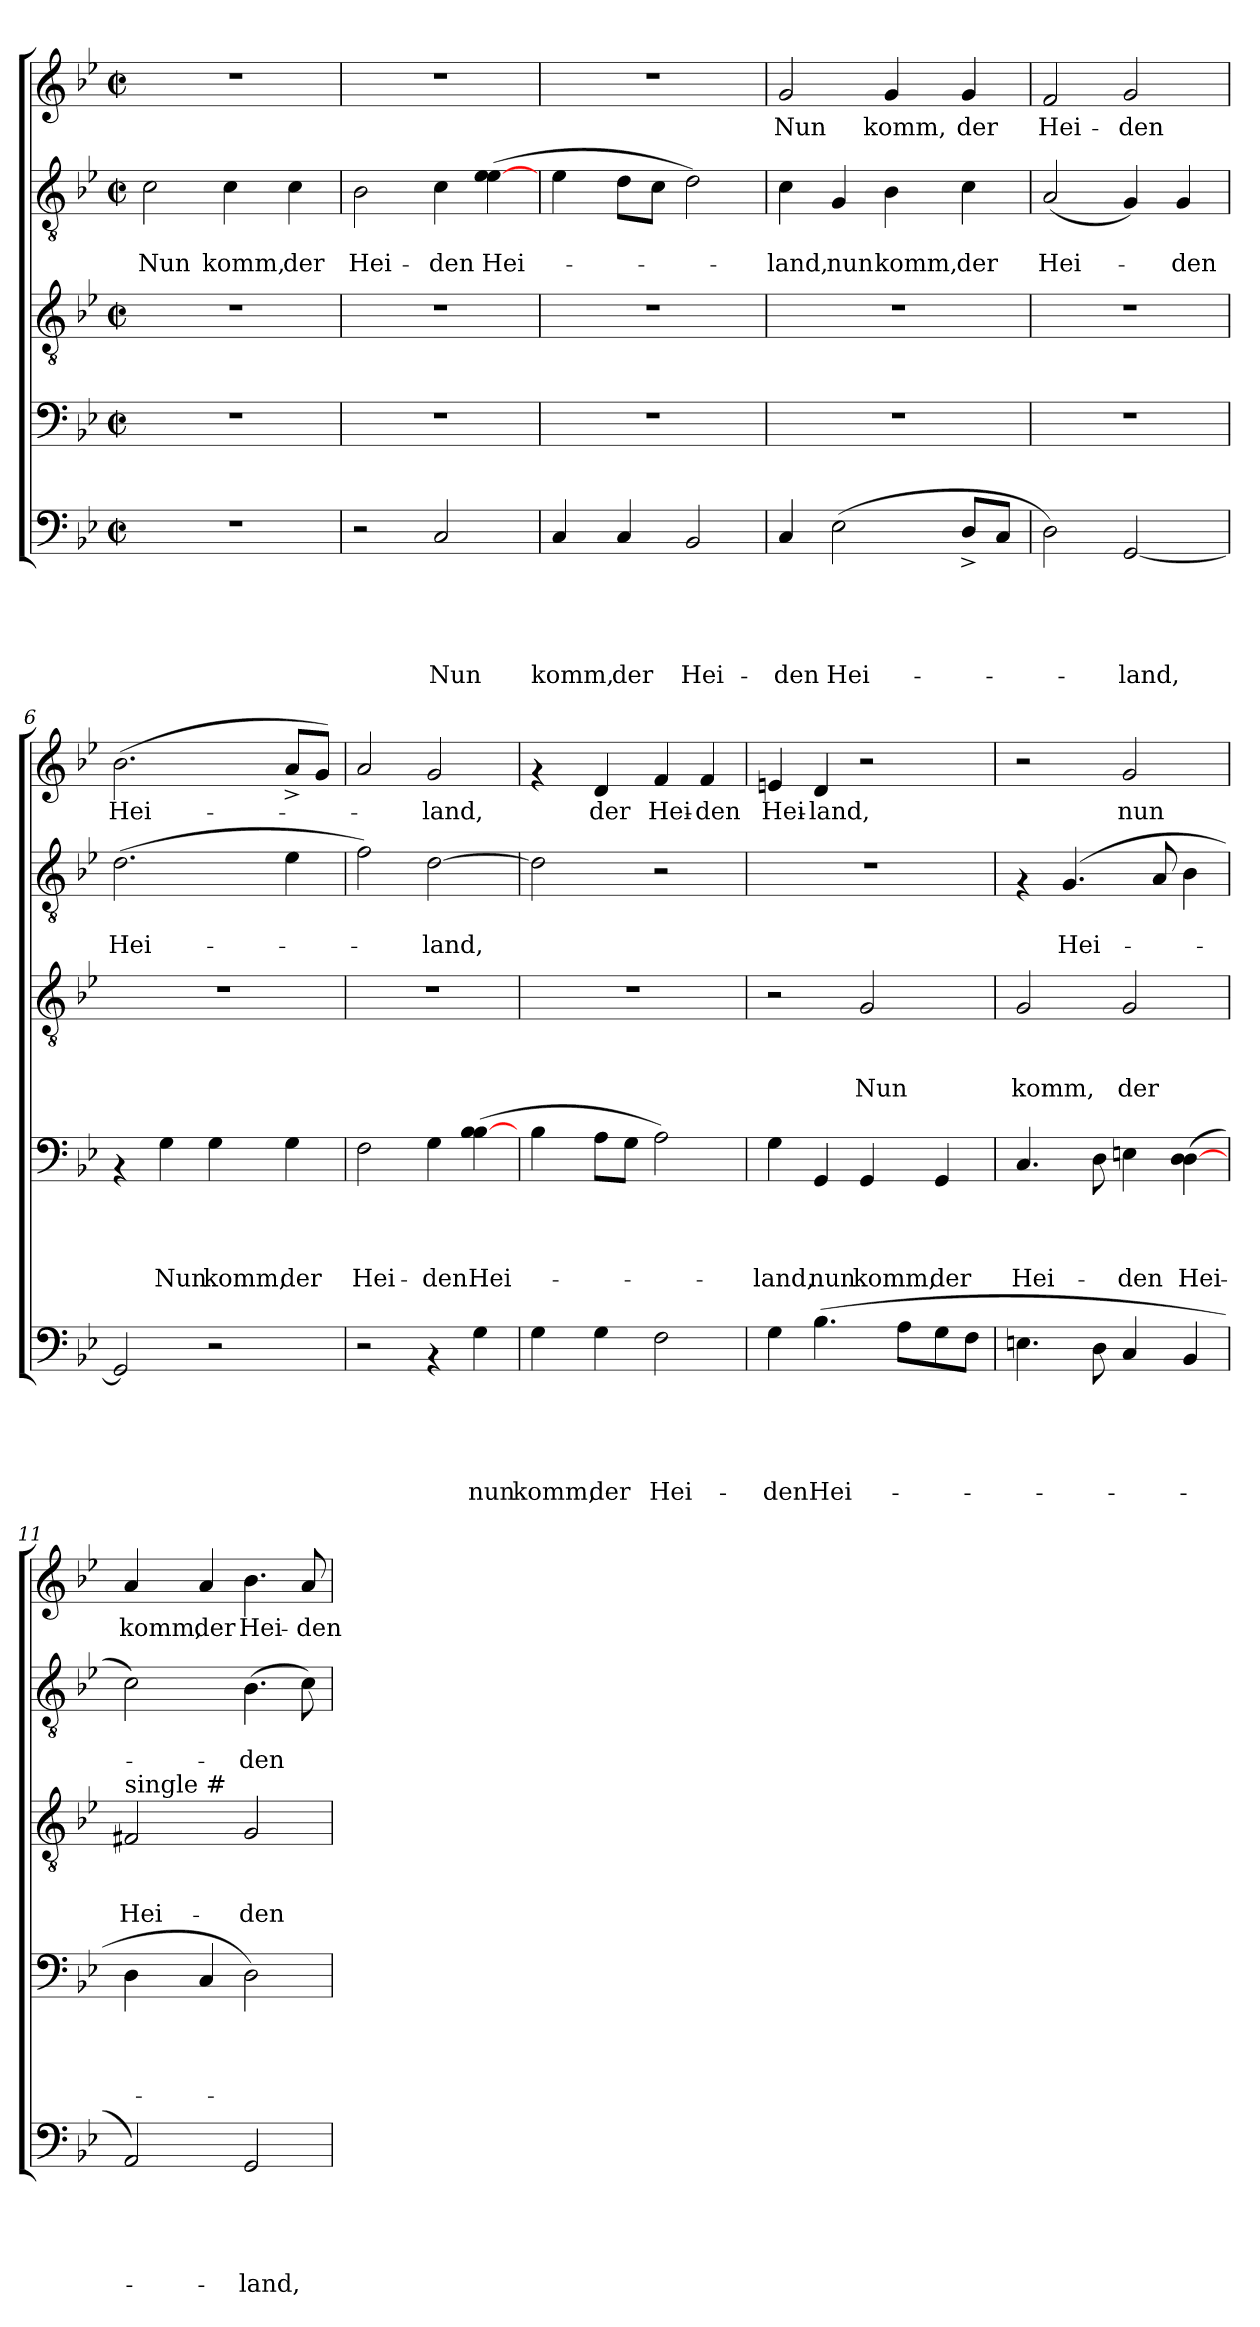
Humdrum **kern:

**kern	**text	**text	**text	**text	**text	**kern	**text	**text	**text	**text	**kern	**text	**text	**text	**kern	**text	**text	**kern	**text
*part5	*part5	*part5	*part5	*part5	*part5	*part4	*part4	*part4	*part4	*part4	*part3	*part3	*part3	*part3	*part2	*part2	*part2	*part1	*part1
*staff5	*staff5	*staff5	*staff5	*staff5	*staff5	*staff4	*staff4	*staff4	*staff4	*staff4	*staff3	*staff3	*staff3	*staff3	*staff2	*staff2	*staff2	*staff1	*staff1
*clefF4	*	*	*	*	*	*clefF4	*	*	*	*	*clefGv2	*	*	*	*clefGv2	*	*	*clefG2	*
*k[b-e-]	*	*	*	*	*	*k[b-e-]	*	*	*	*	*k[b-e-]	*	*	*	*k[b-e-]	*	*	*k[b-e-]	*
*B-:	*	*	*	*	*	*B-:	*	*	*	*	*B-:	*	*	*	*B-:	*	*	*B-:	*
*M2/2	*	*	*	*	*	*M2/2	*	*	*	*	*M2/2	*	*	*	*M2/2	*	*	*M2/2	*
*met(c|)	*	*	*	*	*	*met(c|)	*	*	*	*	*met(c|)	*	*	*	*met(c|)	*	*	*met(c|)	*
=1	=1	=1	=1	=1	=1	=1	=1	=1	=1	=1	=1	=1	=1	=1	=1	=1	=1	=1	=1
!	!	!	!	!	!	!	!	!	!	!	!	!	!	!	!	!	!LO:LY:b	!	!
1r	.	.	.	.	.	1r	.	.	.	.	1r	.	.	.	2c\	.	Nun	1r	.
!	!	!	!	!	!	!	!	!	!	!	!	!	!	!	!	!	!LO:LY:b	!	!
.	.	.	.	.	.	.	.	.	.	.	.	.	.	.	4c\	.	komm,	.	.
!	!	!	!	!	!	!	!	!	!	!	!	!	!	!	!	!	!LO:LY:b	!	!
.	.	.	.	.	.	.	.	.	.	.	.	.	.	.	4c\	.	der	.	.
=2	=2	=2	=2	=2	=2	=2	=2	=2	=2	=2	=2	=2	=2	=2	=2	=2	=2	=2	=2
!	!	!	!	!	!	!	!	!	!	!	!	!	!	!	!	!	!LO:LY:b	!	!
2r	.	.	.	.	.	1r	.	.	.	.	1r	.	.	.	2B-\	.	Hei-	1r	.
!	!	!	!	!	!LO:LY:b	!	!	!	!	!	!	!	!	!	!	!	!LO:LY:b	!	!
2C/	.	.	.	.	Nun	.	.	.	.	.	.	.	.	.	4c\	.	-den	.	.
!	!	!	!	!	!	!	!	!	!	!	!	!	!	!	!	!	!LO:LY:b	!	!
.	.	.	.	.	.	.	.	.	.	.	.	.	.	.	(>4e-\ [>4e-\	.	Hei-	.	.
=3	=3	=3	=3	=3	=3	=3	=3	=3	=3	=3	=3	=3	=3	=3	=3	=3	=3	=3	=3
!	!	!	!	!	!LO:LY:b	!	!	!	!	!	!	!	!	!	!	!	!	!	!
4C/	.	.	.	.	komm,	1r	.	.	.	.	1r	.	.	.	4e-\	.	.	1r	.
!	!	!	!	!	!LO:LY:b	!	!	!	!	!	!	!	!	!	!	!	!	!	!
4C/	.	.	.	.	der	.	.	.	.	.	.	.	.	.	8d\L	.	.	.	.
.	.	.	.	.	.	.	.	.	.	.	.	.	.	.	8c\J	.	.	.	.
!	!	!	!	!	!LO:LY:b	!	!	!	!	!	!	!	!	!	!	!	!	!	!
2BB-/	.	.	.	.	Hei-	.	.	.	.	.	.	.	.	.	2d\)	.	.	.	.
=4	=4	=4	=4	=4	=4	=4	=4	=4	=4	=4	=4	=4	=4	=4	=4	=4	=4	=4	=4
!	!	!	!	!	!LO:LY:b	!	!	!	!	!	!	!	!	!	!	!	!LO:LY:b	!	!LO:LY:b
4C/	.	.	.	.	-den	1r	.	.	.	.	1r	.	.	.	4c\	.	-land,	2g/	Nun
!	!	!	!	!	!LO:LY:b	!	!	!	!	!	!	!	!	!	!	!	!LO:LY:b	!	!
(>2E-\	.	.	.	.	Hei-	.	.	.	.	.	.	.	.	.	4G/	.	nun	.	.
!	!	!	!	!	!	!	!	!	!	!	!	!	!	!	!	!	!LO:LY:b	!	!LO:LY:b
.	.	.	.	.	.	.	.	.	.	.	.	.	.	.	4B-\	.	komm,	4g/	komm,
!	!	!	!	!	!	!	!	!	!	!	!	!	!	!	!	!	!LO:LY:b	!	!LO:LY:b
8D^</L	.	.	.	.	.	.	.	.	.	.	.	.	.	.	4c\	.	der	4g/	der
8C/J	.	.	.	.	.	.	.	.	.	.	.	.	.	.	.	.	.	.	.
=5	=5	=5	=5	=5	=5	=5	=5	=5	=5	=5	=5	=5	=5	=5	=5	=5	=5	=5	=5
!	!	!	!	!	!	!	!	!	!	!	!	!	!	!	!	!	!LO:LY:b	!	!LO:LY:b
2D\)	.	.	.	.	.	1r	.	.	.	.	1r	.	.	.	(<2A/	.	Hei-	2f/	Hei-
!	!	!	!	!	!LO:LY:b	!	!	!	!	!	!	!	!	!	!	!	!	!	!LO:LY:b
[<2GG/	.	.	.	.	-land,	.	.	.	.	.	.	.	.	.	4G/)	.	.	2g/	-den
!	!	!	!	!	!	!	!	!	!	!	!	!	!	!	!	!	!LO:LY:b	!	!
.	.	.	.	.	.	.	.	.	.	.	.	.	.	.	4G/	.	-den	.	.
=6	=6	=6	=6	=6	=6	=6	=6	=6	=6	=6	=6	=6	=6	=6	=6	=6	=6	=6	=6
!	!	!	!	!	!	!	!	!	!	!	!	!	!	!	!	!	!LO:LY:b	!	!LO:LY:b
2GG/]	.	.	.	.	.	4rAA	.	.	.	.	1r	.	.	.	(>2.d\	.	Hei-	(>2.b-\	Hei-
!	!	!	!	!	!	!	!	!	!	!LO:LY:b	!	!	!	!	!	!	!	!	!
.	.	.	.	.	.	4G\	.	.	.	Nun	.	.	.	.	.	.	.	.	.
!	!	!	!	!	!	!	!	!	!	!LO:LY:b	!	!	!	!	!	!	!	!	!
2r	.	.	.	.	.	4G\	.	.	.	komm,	.	.	.	.	.	.	.	.	.
!	!	!	!	!	!	!	!	!	!	!LO:LY:b	!	!	!	!	!	!	!	!	!
.	.	.	.	.	.	4G\	.	.	.	der	.	.	.	.	4e-\	.	.	8a^</L	.
.	.	.	.	.	.	.	.	.	.	.	.	.	.	.	.	.	.	8g/J)	.
!!LO:PB:g=z
=7	=7	=7	=7	=7	=7	=7	=7	=7	=7	=7	=7	=7	=7	=7	=7	=7	=7	=7	=7
!	!	!	!	!	!	!	!	!	!	!LO:LY:b	!	!	!	!	!	!	!	!	!
2r	.	.	.	.	.	2F\	.	.	.	Hei-	1r	.	.	.	2f\)	.	.	2a/	.
!	!	!	!	!	!	!	!	!	!	!LO:LY:b	!	!	!	!	!	!	!LO:LY:b	!	!LO:LY:b
4rAA	.	.	.	.	.	4G\	.	.	.	-den	.	.	.	.	[>2d\	.	-land,	2g/	-land,
!	!	!	!	!	!LO:LY:b	!	!	!	!	!LO:LY:b	!	!	!	!	!	!	!	!	!
4G\	.	.	.	.	nun	(>4B-\ [>4B-\	.	.	.	Hei-	.	.	.	.	.	.	.	.	.
=8	=8	=8	=8	=8	=8	=8	=8	=8	=8	=8	=8	=8	=8	=8	=8	=8	=8	=8	=8
!	!	!	!	!	!LO:LY:b	!	!	!	!	!	!	!	!	!	!	!	!	!	!
4G\	.	.	.	.	komm,	4B-\	.	.	.	.	1r	.	.	.	2d\]	.	.	4rf	.
!	!	!	!	!	!LO:LY:b	!	!	!	!	!	!	!	!	!	!	!	!	!	!LO:LY:b
4G\	.	.	.	.	der	8A\L	.	.	.	.	.	.	.	.	.	.	.	4d/	der
.	.	.	.	.	.	8G\J	.	.	.	.	.	.	.	.	.	.	.	.	.
!	!	!	!	!	!LO:LY:b	!	!	!	!	!	!	!	!	!	!	!	!	!	!LO:LY:b
2F\	.	.	.	.	Hei-	2A\)	.	.	.	.	.	.	.	.	2r	.	.	4f/	Hei-
!	!	!	!	!	!	!	!	!	!	!	!	!	!	!	!	!	!	!	!LO:LY:b
.	.	.	.	.	.	.	.	.	.	.	.	.	.	.	.	.	.	4f/	-den
=9	=9	=9	=9	=9	=9	=9	=9	=9	=9	=9	=9	=9	=9	=9	=9	=9	=9	=9	=9
!	!	!	!	!	!LO:LY:b	!	!	!	!	!LO:LY:b	!	!	!	!	!	!	!	!	!LO:LY:b
4G\	.	.	.	.	-den	4G\	.	.	.	-land,	2r	.	.	.	1r	.	.	4en/	Hei-
!	!	!	!	!	!LO:LY:b	!	!	!	!	!LO:LY:b	!	!	!	!	!	!	!	!	!LO:LY:b
(>4.B-\	.	.	.	.	Hei-	4GG/	.	.	.	nun	.	.	.	.	.	.	.	4d/	-land,
!	!	!	!	!	!	!	!	!	!	!LO:LY:b	!	!	!	!LO:LY:b	!	!	!	!	!
.	.	.	.	.	.	4GG/	.	.	.	komm,	2G/	.	.	Nun	.	.	.	2r	.
8A\L	.	.	.	.	.	.	.	.	.	.	.	.	.	.	.	.	.	.	.
!	!	!	!	!	!	!	!	!	!	!LO:LY:b	!	!	!	!	!	!	!	!	!
8G\	.	.	.	.	.	4GG/	.	.	.	der	.	.	.	.	.	.	.	.	.
8F\J	.	.	.	.	.	.	.	.	.	.	.	.	.	.	.	.	.	.	.
=10	=10	=10	=10	=10	=10	=10	=10	=10	=10	=10	=10	=10	=10	=10	=10	=10	=10	=10	=10
!	!	!	!	!	!	!	!	!	!	!LO:LY:b	!	!	!	!LO:LY:b	!	!	!	!	!
4.En\	.	.	.	.	.	4.C/	.	.	.	Hei-	2G/	.	.	komm,	4rF	.	.	2r	.
!	!	!	!	!	!	!	!	!	!	!	!	!	!	!	!	!	!LO:LY:b	!	!
.	.	.	.	.	.	.	.	.	.	.	.	.	.	.	(4.G/	.	Hei-	.	.
8D\	.	.	.	.	.	8D\	.	.	.	.	.	.	.	.	.	.	.	.	.
!	!	!	!	!	!	!	!	!	!	!LO:LY:b	!	!	!	!LO:LY:b	!	!	!	!	!LO:LY:b
4C/	.	.	.	.	.	4En\	.	.	.	-den	2G/	.	.	der	.	.	.	2g/	nun
.	.	.	.	.	.	.	.	.	.	.	.	.	.	.	8A/	.	.	.	.
!	!	!	!	!	!	!	!	!	!	!LO:LY:b	!	!	!	!	!	!	!	!	!
4BB-/	.	.	.	.	.	(>4D\ [>4D\	.	.	.	Hei-	.	.	.	.	4B-\	.	.	.	.
=11	=11	=11	=11	=11	=11	=11	=11	=11	=11	=11	=11	=11	=11	=11	=11	=11	=11	=11	=11
!	!	!	!	!	!	!	!	!	!	!	!LO:TX:a:t=single #	!	!	!	!	!	!	!	!
!	!	!	!	!	!	!	!	!	!	!	!	!	!	!LO:LY:b	!	!	!	!	!LO:LY:b
2AA/)	.	.	.	.	.	4D\	.	.	.	.	2F#/	.	.	Hei-	2c\)	.	.	4a/	komm,
!	!	!	!	!	!	!	!	!	!	!	!	!	!	!	!	!	!	!	!LO:LY:b
.	.	.	.	.	.	4C/	.	.	.	.	.	.	.	.	.	.	.	4a/	der
!	!	!	!	!	!LO:LY:b	!	!	!	!	!	!	!	!	!LO:LY:b	!	!	!LO:LY:b	!	!LO:LY:b
2GG/	.	.	.	.	-land,	2D\)	.	.	.	.	2G/	.	.	-den	(>4.B-\	.	-den	4.b-\	Hei-
!	!	!	!	!	!	!	!	!	!	!	!	!	!	!	!	!	!	!	!LO:LY:b
.	.	.	.	.	.	.	.	.	.	.	.	.	.	.	8c\)	.	.	8a/	-den
=	=	=	=	=	=	=	=	=	=	=	=	=	=	=	=	=	=	=	=
*-	*-	*-	*-	*-	*-	*-	*-	*-	*-	*-	*-	*-	*-	*-	*-	*-	*-	*-	*-
